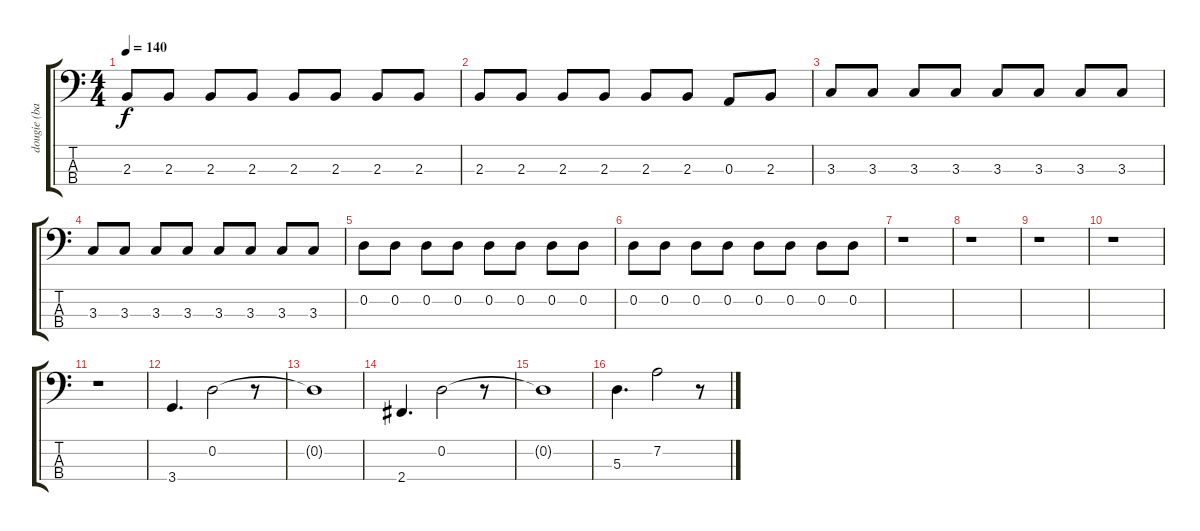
\track ("dougie (bass)" "dougie (ba") {instrument electricbassfinger}
\staff {score tabs}
\tuning (G2 D2 A1 E1) {hide}
\ts (4 4)
\tempo 140
\clef f4
\ks c
2.3.8{dy f} 2.3.8 2.3.8 2.3.8 2.3.8 2.3.8 2.3.8 2.3.8 |
2.3.8 2.3.8 2.3.8 2.3.8 2.3.8 2.3.8 0.3.8 2.3.8 |
3.3.8 3.3.8 3.3.8 3.3.8 3.3.8 3.3.8 3.3.8 3.3.8 |
3.3.8 3.3.8 3.3.8 3.3.8 3.3.8 3.3.8 3.3.8 3.3.8 |
0.2.8 0.2.8 0.2.8 0.2.8 0.2.8 0.2.8 0.2.8 0.2.8 |
0.2.8 0.2.8 0.2.8 0.2.8 0.2.8 0.2.8 0.2.8 0.2.8 |
r.1 |
r.1 |
r.1 |
r.1 |
r.1 |
3.4.4{d} 0.2.2 r.8 |
0.2{t}.1 |
2.4.4{d} 0.2.2 r.8 |
0.2{t}.1 |
5.3.4{d} 7.2.2 r.8
